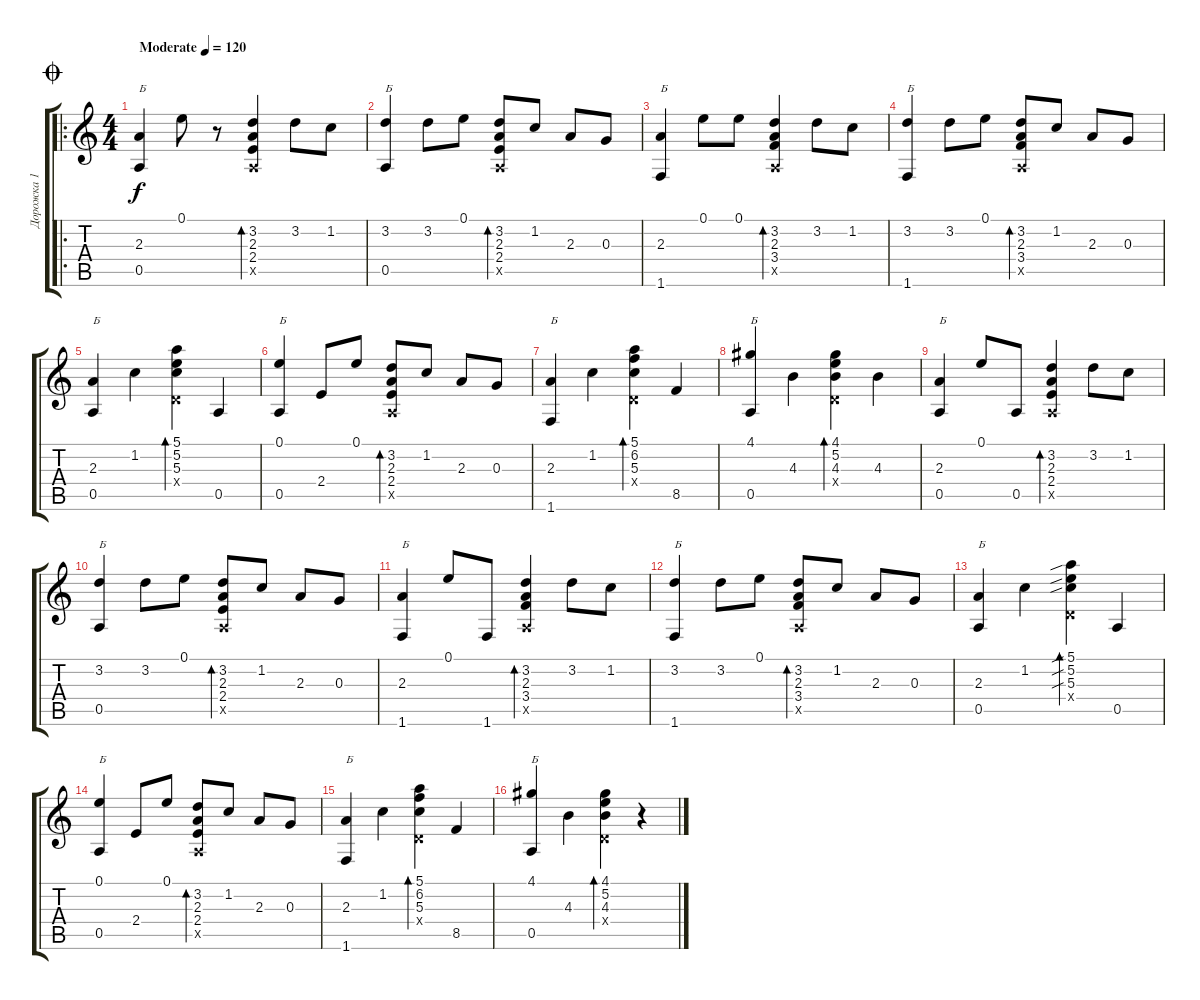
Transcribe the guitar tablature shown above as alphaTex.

\track ("Дорожка 1" "Дорожка 1") {instrument acousticguitarsteel}
\staff {score tabs}
\tuning (E4 B3 G3 D3 A2 E2) {hide}
\ro
\ts (4 4)
\jump coda
\tempo (120 "Moderate")
\clef g2
\ks c
(2.3 0.5).4{txt "Б" dy f instrument acousticguitarsteel} 0.1.8 r.8 (3.2 2.3 2.4 0.5{x}).4{bd 60} 3.2.8{beam Down} 1.2.8{beam Down} |
(3.2 0.5).4{txt "Б"} 3.2.8 0.1.8 (3.2 2.3 2.4 0.5{x}).8{bd 60} 1.2.8 2.3.8 0.3.8 |
(2.3 1.6).4{txt "Б"} 0.1.8 0.1.8 (3.2 2.3 3.4 0.5{x}).4{bd 60} 3.2.8 1.2.8 |
(3.2 1.6).4{txt "Б"} 3.2.8 0.1.8 (3.2 2.3 3.4 0.5{x}).8{bd 60} 1.2.8 2.3.8 0.3.8 |
(2.3 0.5).4{txt "Б"} 1.2.4 (5.1 5.2 5.3 0.4{x}).4{bd 60} 0.5.4 |
(0.1 0.5).4{txt "Б"} 2.4.8 0.1.8 (3.2 2.3 2.4 0.5{x}).8{bd 60} 1.2.8 2.3.8 0.3.8 |
(2.3 1.6).4{txt "Б"} 1.2.4 (5.1 6.2 5.3 0.4{x}).4{bd 60} 8.5.4 |
(4.1 0.5).4{txt "Б"} 4.3.4 (4.1 5.2 4.3 0.4{x}).4{bd 60} 4.3.4 |
(2.3 0.5).4{txt "Б"} 0.1.8 0.5.8 (3.2 2.3 2.4 0.5{x}).4{bd 60} 3.2.8{beam Down} 1.2.8{beam Down} |
(3.2 0.5).4{txt "Б"} 3.2.8 0.1.8 (3.2 2.3 2.4 0.5{x}).8{bd 60} 1.2.8 2.3.8 0.3.8 |
(2.3 1.6).4{txt "Б"} 0.1.8 1.6.8 (3.2 2.3 3.4 0.5{x}).4{bd 60} 3.2.8 1.2.8 |
(3.2 1.6).4{txt "Б"} 3.2.8 0.1.8 (3.2 2.3 3.4 0.5{x}).8{bd 60} 1.2.8 2.3.8 0.3.8 |
(2.3 0.5).4{txt "Б"} 1.2.4 (5.1{sib} 5.2{sib} 5.3{sib} 0.4{x}).4{bd 60} 0.5.4 |
(0.1 0.5).4{txt "Б"} 2.4.8 0.1.8 (3.2 2.3 2.4 0.5{x}).8{bd 60} 1.2.8 2.3.8 0.3.8 |
(2.3 1.6).4{txt "Б"} 1.2.4 (5.1 6.2 5.3 0.4{x}).4{bd 60} 8.5.4 |
(4.1 0.5).4{txt "Б"} 4.3.4 (4.1 5.2 4.3 0.4{x}).4{bd 60} r.4
